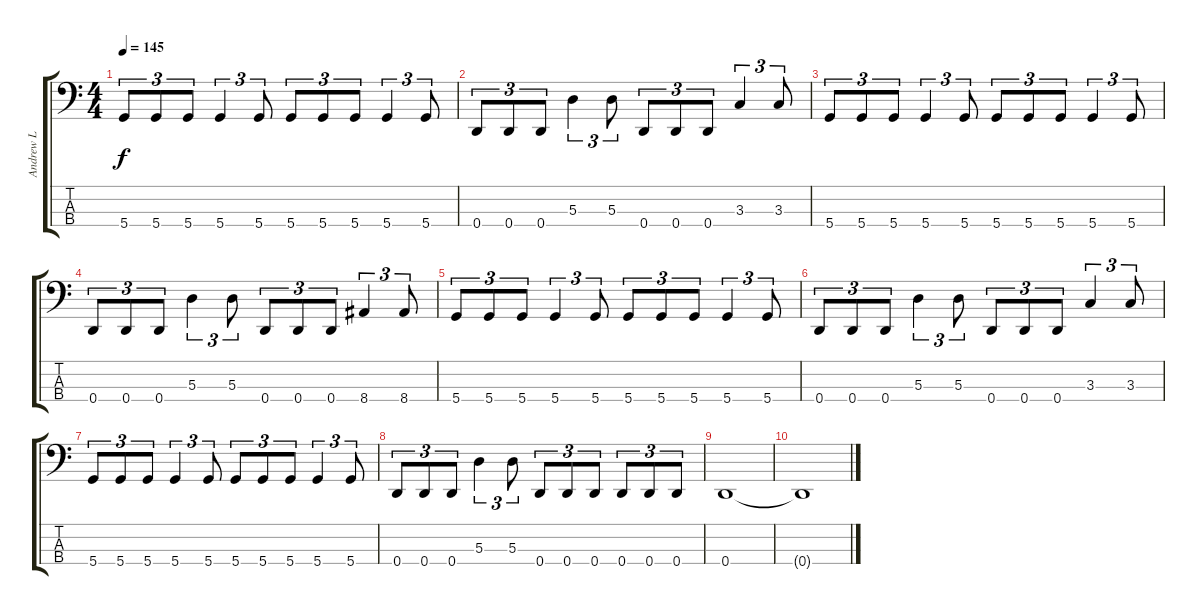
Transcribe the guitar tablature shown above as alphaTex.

\track ("Andrew L" "Andrew L") {instrument electricbassfinger}
\staff {score tabs}
\tuning (G2 D2 A1 D1) {hide}
\ts (4 4)
\tempo 145
\clef f4
\ks c
5.4.8{tu (3 2) dy f} 5.4.8{tu (3 2)} 5.4.8{tu (3 2)} 5.4.4{tu (3 2)} 5.4.8{tu (3 2)} 5.4.8{tu (3 2)} 5.4.8{tu (3 2)} 5.4.8{tu (3 2)} 5.4.4{tu (3 2)} 5.4.8{tu (3 2)} |
0.4.8{tu (3 2)} 0.4.8{tu (3 2)} 0.4.8{tu (3 2)} 5.3.4{tu (3 2)} 5.3.8{tu (3 2)} 0.4.8{tu (3 2)} 0.4.8{tu (3 2)} 0.4.8{tu (3 2)} 3.3.4{tu (3 2)} 3.3.8{tu (3 2)} |
5.4.8{tu (3 2)} 5.4.8{tu (3 2)} 5.4.8{tu (3 2)} 5.4.4{tu (3 2)} 5.4.8{tu (3 2)} 5.4.8{tu (3 2)} 5.4.8{tu (3 2)} 5.4.8{tu (3 2)} 5.4.4{tu (3 2)} 5.4.8{tu (3 2)} |
0.4.8{tu (3 2)} 0.4.8{tu (3 2)} 0.4.8{tu (3 2)} 5.3.4{tu (3 2)} 5.3.8{tu (3 2)} 0.4.8{tu (3 2)} 0.4.8{tu (3 2)} 0.4.8{tu (3 2)} 8.4.4{tu (3 2)} 8.4.8{tu (3 2)} |
5.4.8{tu (3 2)} 5.4.8{tu (3 2)} 5.4.8{tu (3 2)} 5.4.4{tu (3 2)} 5.4.8{tu (3 2)} 5.4.8{tu (3 2)} 5.4.8{tu (3 2)} 5.4.8{tu (3 2)} 5.4.4{tu (3 2)} 5.4.8{tu (3 2)} |
0.4.8{tu (3 2)} 0.4.8{tu (3 2)} 0.4.8{tu (3 2)} 5.3.4{tu (3 2)} 5.3.8{tu (3 2)} 0.4.8{tu (3 2)} 0.4.8{tu (3 2)} 0.4.8{tu (3 2)} 3.3.4{tu (3 2)} 3.3.8{tu (3 2)} |
5.4.8{tu (3 2)} 5.4.8{tu (3 2)} 5.4.8{tu (3 2)} 5.4.4{tu (3 2)} 5.4.8{tu (3 2)} 5.4.8{tu (3 2)} 5.4.8{tu (3 2)} 5.4.8{tu (3 2)} 5.4.4{tu (3 2)} 5.4.8{tu (3 2)} |
0.4.8{tu (3 2)} 0.4.8{tu (3 2)} 0.4.8{tu (3 2)} 5.3.4{tu (3 2)} 5.3.8{tu (3 2)} 0.4.8{tu (3 2)} 0.4.8{tu (3 2)} 0.4.8{tu (3 2)} 0.4.8{tu (3 2)} 0.4.8{tu (3 2)} 0.4.8{tu (3 2)} |
0.4.1 |
0.4{t}.1
